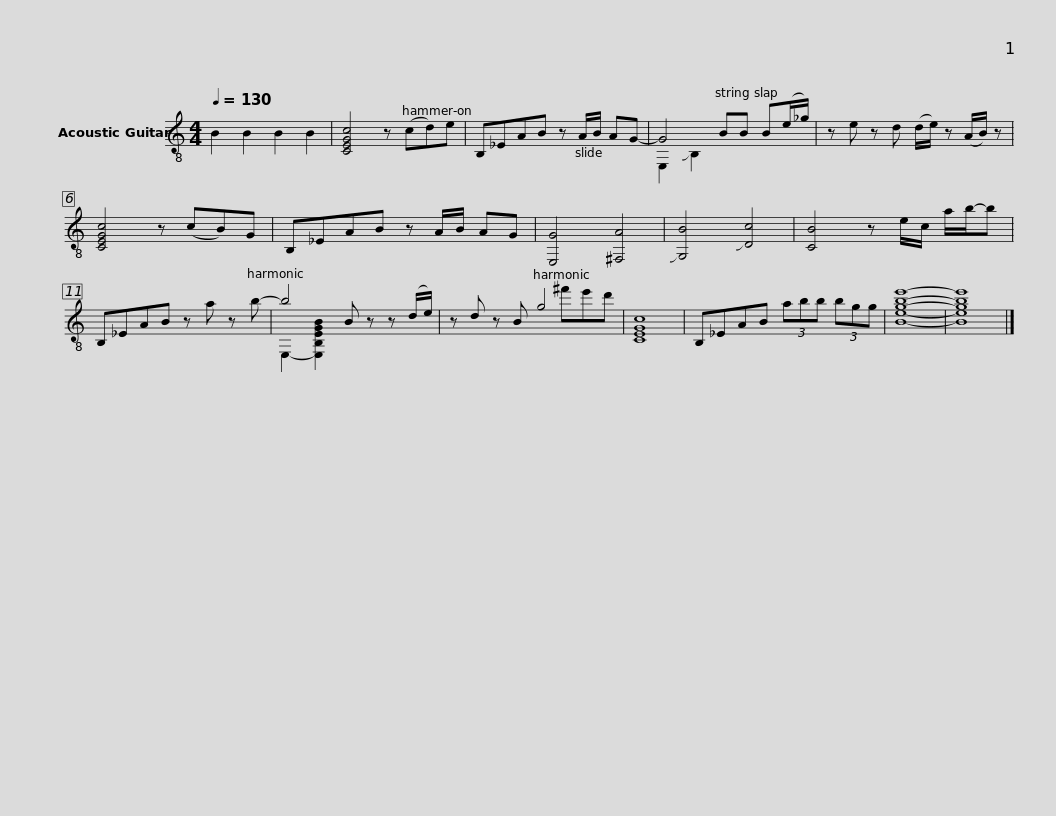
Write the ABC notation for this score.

X:1
%%score ( 1 2 )
L:1/8
Q:1/4=130
M:4/4
I:linebreak $
K:C
V:1 treble-8
V:2 treble-8
V:1
 B2 B2 B2 B2 | [CEGc]4 z (cd)e | B,_EAB z A/B/ AG- | G4 BB B(e/_g/) | z e z d (d/e/) z (A/B/) z | %5
 [CEGc]4 z (cB)G |$ B,_EAB z A/B/ AG | [E,G]4 [^F,A]4 | !slide![G,B]4 !slide![Dc]4 | [CB]4 z e/c/ a/b/-b | %10
 B,_EAB z a z b- | b4 B z z (d/e/) |$ z d z B g4 | [CEGc]8 | B,_EAB (3abb (3bgg | %15
 [Begbe']8- | [Begbe']8 |] %17
V:2
 x8 | x8 | x8 | E,2 !slide!B,2 x4 | x8 | %5
 x8 |$ x8 | x8 | x8 | x8 | %10
 x8 | E,2- [E,B,EGB]2 x4 |$ x4 x ^f'e'd' | x8 | x8 | %15
 x8 | x8 |] %17
